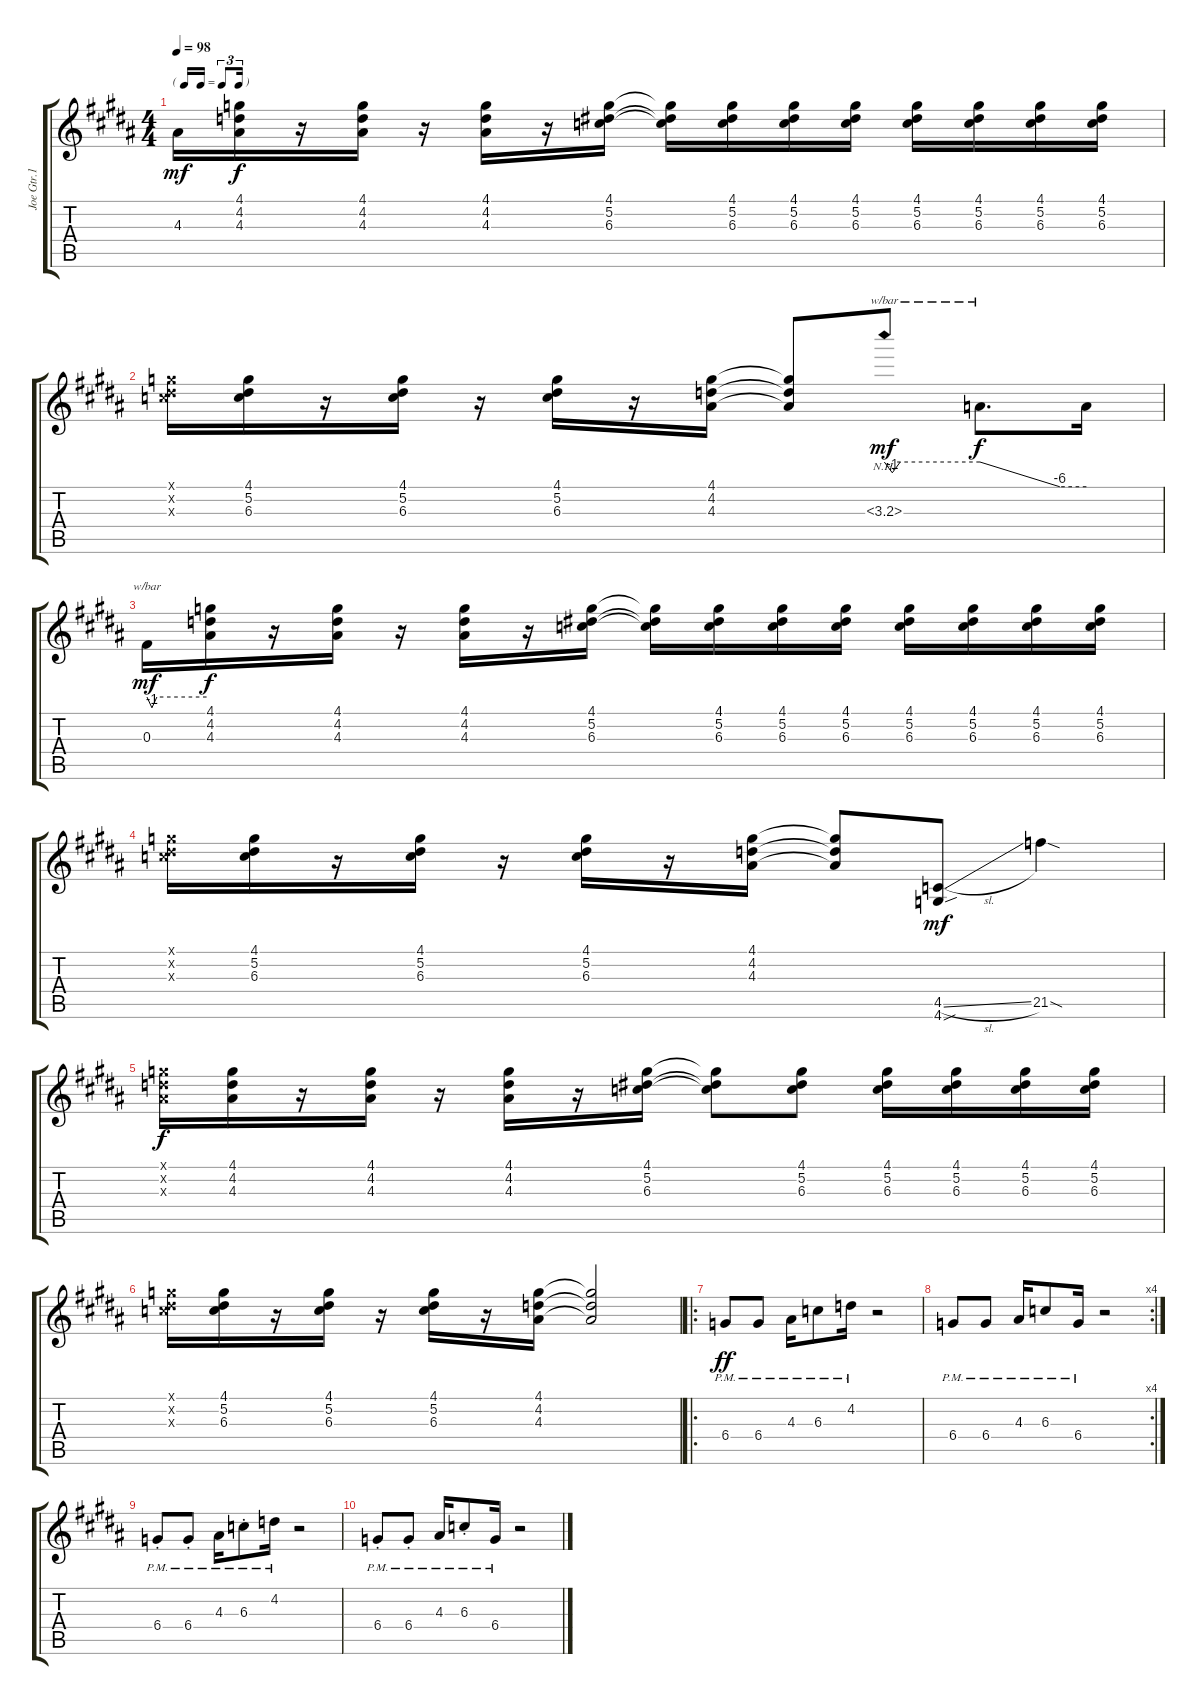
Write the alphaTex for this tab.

\track ("Joe Gtr.1" "Joe Gtr.1") {instrument distortionguitar}
\staff {score tabs}
\tuning (Eb4 Bb3 Gb3 Db3 Ab2 Eb2) {hide}
\ts (4 4)
\tf triplet16th
\tempo 98
\clef g2
\ks g#minor
4.3.16{dy mf} (4.1 4.2 4.3).16{dy f} r.16 (4.1 4.2 4.3).16 r.16 (4.1 4.2 4.3).16 r.16 (4.1 5.2 6.3).16 (4.1{t} 5.2{t} 6.3{t}).16 (4.1 5.2 6.3).16 (4.1 5.2 6.3).16 (4.1 5.2 6.3).16 (4.1 5.2 6.3).16 (4.1 5.2 6.3).16 (4.1 5.2 6.3).16 (4.1 5.2 6.3).16 |
(4.1{x} 5.2{x} 6.3{x}).16 (4.1 5.2 6.3).16 r.16 (4.1 5.2 6.3).16 r.16 (4.1 5.2 6.3).16 r.16 (4.1 4.2 4.3).16 (4.1{t} 4.2{t} 4.3{t}).8{beam Up} 3.3{nh}.8{tbe (custom default 0 0 5 -4 10 0 60 0) dy mf} 3.3{t}.8{d tbe (custom default 0 0 45 -24 60 -24) dy f beam Down} 3.3{t}.16{beam Down} |
0.3.16{tbe (custom default 0 0 5 -4 10 0 60 0) dy mf} (4.1 4.2 4.3).16{dy f} r.16 (4.1 4.2 4.3).16 r.16 (4.1 4.2 4.3).16 r.16 (4.1 5.2 6.3).16 (4.1{t} 5.2{t} 6.3{t}).16 (4.1 5.2 6.3).16 (4.1 5.2 6.3).16 (4.1 5.2 6.3).16 (4.1 5.2 6.3).16 (4.1 5.2 6.3).16 (4.1 5.2 6.3).16 (4.1 5.2 6.3).16 |
(4.1{x} 5.2{x} 6.3{x}).16 (4.1 5.2 6.3).16 r.16 (4.1 5.2 6.3).16 r.16 (4.1 5.2 6.3).16 r.16 (4.1 4.2 4.3).16 (4.1{t} 4.2{t} 4.3{t}).8{beam Up} (4.5{sl} 4.6{sou}).8{dy mf beam Up} 21.5{sod}.4 |
(4.1{x} 4.2{x} 4.3{x}).16{dy f} (4.1 4.2 4.3).16 r.16 (4.1 4.2 4.3).16 r.16 (4.1 4.2 4.3).16 r.16 (4.1 5.2 6.3).16 (4.1{t} 5.2{t} 6.3{t}).8 (4.1 5.2 6.3).8 (4.1 5.2 6.3).16 (4.1 5.2 6.3).16 (4.1 5.2 6.3).16 (4.1 5.2 6.3).16 |
(4.1{x} 5.2{x} 6.3{x}).16 (4.1 5.2 6.3).16 r.16 (4.1 5.2 6.3).16 r.16 (4.1 5.2 6.3).16 r.16 (4.1 4.2 4.3).16 (4.1{t} 4.2{t} 4.3{t}).2{beam Up} |
\ro
6.4{pm}.8{dy ff} 6.4{pm}.8 4.3{pm}.16 6.3{pm}.8 4.2{pm}.16 r.2 |
\rc 4
6.4{pm}.8 6.4{pm}.8 4.3{pm}.16{beam Up} 6.3{pm}.8{beam Up} 6.4{pm}.16{beam Up} r.2 |
6.4{pm st}.8 6.4{pm st}.8 4.3{pm}.16 6.3{pm st}.8 4.2{pm}.16 r.2 |
6.4{pm st}.8 6.4{pm st}.8 4.3{pm}.16{beam Up} 6.3{pm st}.8{beam Up} 6.4{pm}.16{beam Up} r.2
